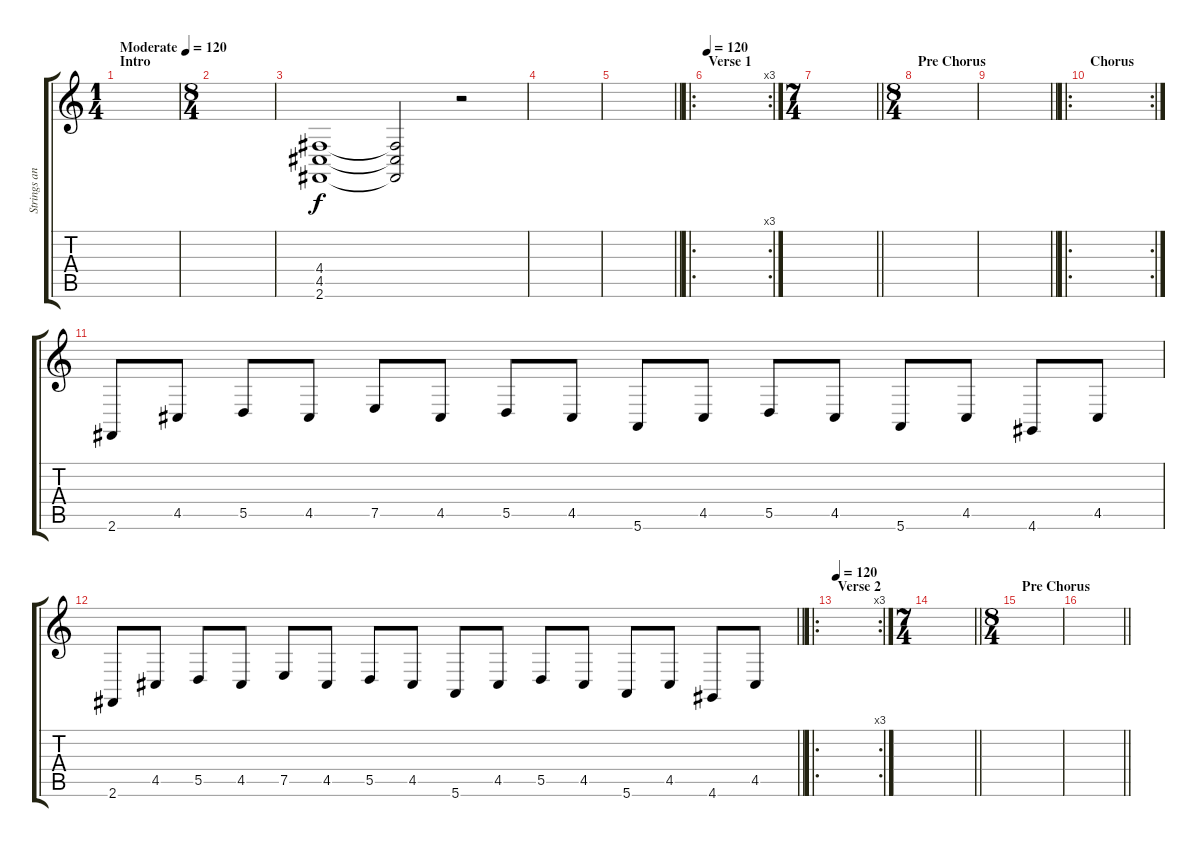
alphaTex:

\track ("Strings and Harmonics" "Strings an") {instrument synthstrings1}
\staff {score tabs}
\tuning (E4 B3 G3 D3 A2 E2) {hide}
\ts (1 4)
\section ("" "Intro")
\tempo (120 "Moderate")
\clef g2
\ks c
|
\ts (8 4)
|
(4.4 4.5 2.6).1 (4.4{t} 4.5{t} 2.6{t}).2 r.2 |
|
\barLineRight lightlight
|
\ro
\rc 3
\section ("" "Verse 1")
\tempo 120
|
\ts (7 4)
\barLineRight lightlight
|
\ts (8 4)
\section ("" "Pre Chorus")
|
\barLineRight lightlight
|
\ro
\rc 2
\section ("" "Chorus")
|
2.6.8{instrument guitarharmonics} 4.5.8 5.5.8 4.5.8 7.5.8 4.5.8 5.5.8 4.5.8 5.6.8 4.5.8 5.5.8 4.5.8 5.6.8 4.5.8 4.6.8 4.5.8 |
\barLineRight lightlight
2.6.8 4.5.8 5.5.8 4.5.8 7.5.8 4.5.8 5.5.8 4.5.8 5.6.8 4.5.8 5.5.8 4.5.8 5.6.8 4.5.8 4.6.8 4.5.8 |
\ro
\rc 3
\section ("" "Verse 2")
\tempo 120
|
\ts (7 4)
\barLineRight lightlight
|
\ts (8 4)
\section ("" "Pre Chorus")
|
\barLineRight lightlight
